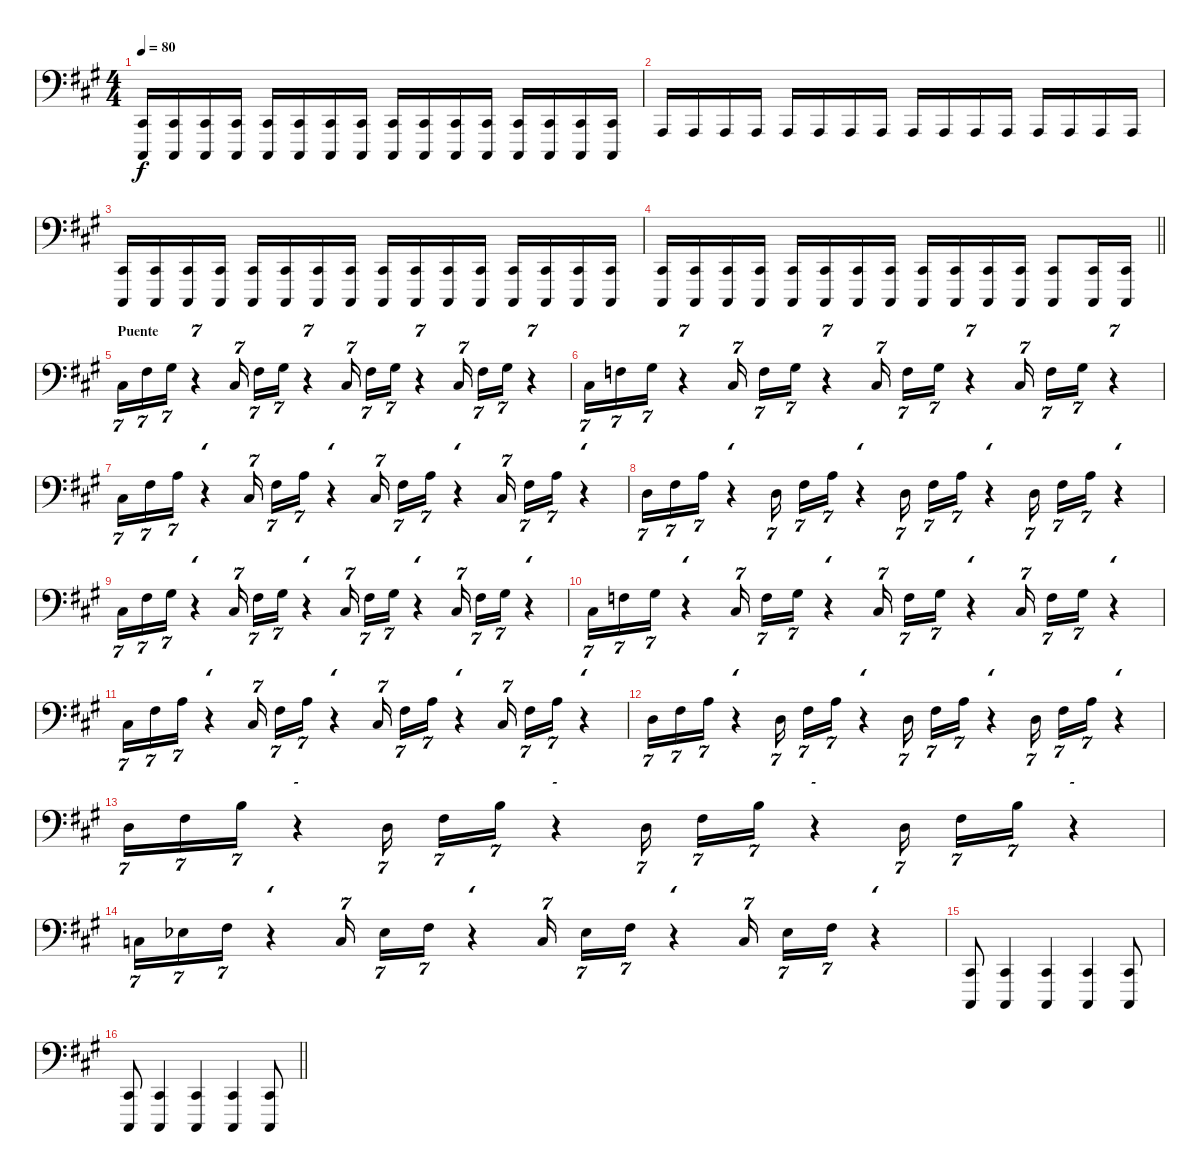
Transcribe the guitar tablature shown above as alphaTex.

\track "" {instrument acousticgrandpiano}
\staff {score}
\tuning (E2 B1 G1 D1 A0 E0 C0) {hide}
\ts (4 4)
\tempo 80
\clef f4
\ks f#minor
(4.5 1.7).16{ot 8vb dy f} (4.5 1.7).16{ot 8vb} (4.5 1.7).16{ot 8vb} (4.5 1.7).16{ot 8vb} (4.5 1.7).16{ot 8vb} (4.5 1.7).16{ot 8vb} (4.5 1.7).16{ot 8vb} (4.5 1.7).16{ot 8vb} (4.5 1.7).16{ot 8vb} (4.5 1.7).16{ot 8vb} (4.5 1.7).16{ot 8vb} (4.5 1.7).16{ot 8vb} (4.5 1.7).16{ot 8vb} (4.5 1.7).16{ot 8vb} (4.5 1.7).16{ot 8vb} (4.5 1.7).16{ot 8vb} |
0.5.16{ot 8vb} 0.5.16{ot 8vb} 0.5.16{ot 8vb} 0.5.16{ot 8vb} 0.5.16{ot 8vb} 0.5.16{ot 8vb} 0.5.16{ot 8vb} 0.5.16{ot 8vb} 0.5.16{ot 8vb} 0.5.16{ot 8vb} 0.5.16{ot 8vb} 0.5.16{ot 8vb} 0.5.16{ot 8vb} 0.5.16{ot 8vb} 0.5.16{ot 8vb} 0.5.16{ot 8vb} |
(4.5 1.7).16{ot 8vb} (4.5 1.7).16{ot 8vb} (4.5 1.7).16{ot 8vb} (4.5 1.7).16{ot 8vb} (4.5 1.7).16{ot 8vb} (4.5 1.7).16{ot 8vb} (4.5 1.7).16{ot 8vb} (4.5 1.7).16{ot 8vb} (4.5 1.7).16{ot 8vb} (4.5 1.7).16{ot 8vb} (4.5 1.7).16{ot 8vb} (4.5 1.7).16{ot 8vb} (4.5 1.7).16{ot 8vb} (4.5 1.7).16{ot 8vb} (4.5 1.7).16{ot 8vb} (4.5 1.7).16{ot 8vb} |
\barLineRight lightlight
(4.5 1.7).16{ot 8vb} (4.5 1.7).16{ot 8vb} (4.5 1.7).16{ot 8vb} (4.5 1.7).16{ot 8vb} (4.5 1.7).16{ot 8vb} (4.5 1.7).16{ot 8vb} (4.5 1.7).16{ot 8vb} (4.5 1.7).16{ot 8vb} (4.5 1.7).16{ot 8vb} (4.5 1.7).16{ot 8vb} (4.5 1.7).16{ot 8vb} (4.5 1.7).16{ot 8vb} (4.5 1.7).8{ot 8vb} (4.5 1.7).16{ot 8vb} (4.5 1.7).16{ot 8vb} |
\section ("" "Puente")
14.2.16{tu (7 4) volume 12} 14.1.16{tu (7 4)} 16.1.16{tu (7 4)} r.4{tu (7 4)} 14.2.16{tu (7 4)} 14.1.16{tu (7 4)} 16.1.16{tu (7 4)} r.4{tu (7 4)} 14.2.16{tu (7 4)} 14.1.16{tu (7 4)} 16.1.16{tu (7 4)} r.4{tu (7 4)} 14.2.16{tu (7 4)} 14.1.16{tu (7 4)} 16.1.16{tu (7 4)} r.4{tu (7 4)} |
14.2.16{tu (7 4)} 13.1.16{tu (7 4)} 16.1.16{tu (7 4)} r.4{tu (7 4)} 14.2.16{tu (7 4)} 13.1.16{tu (7 4)} 16.1.16{tu (7 4)} r.4{tu (7 4)} 14.2.16{tu (7 4)} 13.1.16{tu (7 4)} 16.1.16{tu (7 4)} r.4{tu (7 4)} 14.2.16{tu (7 4)} 13.1.16{tu (7 4)} 16.1.16{tu (7 4)} r.4{tu (7 4)} |
14.2.16{tu (7 4)} 14.1.16{tu (7 4)} 17.1.16{tu (7 4)} r.4{tu (7 4)} 14.2.16{tu (7 4)} 14.1.16{tu (7 4)} 17.1.16{tu (7 4)} r.4{tu (7 4)} 14.2.16{tu (7 4)} 14.1.16{tu (7 4)} 17.1.16{tu (7 4)} r.4{tu (7 4)} 14.2.16{tu (7 4)} 14.1.16{tu (7 4)} 17.1.16{tu (7 4)} r.4{tu (7 4)} |
15.2.16{tu (7 4)} 14.1.16{tu (7 4)} 17.1.16{tu (7 4)} r.4{tu (7 4)} 15.2.16{tu (7 4)} 14.1.16{tu (7 4)} 17.1.16{tu (7 4)} r.4{tu (7 4)} 15.2.16{tu (7 4)} 14.1.16{tu (7 4)} 17.1.16{tu (7 4)} r.4{tu (7 4)} 15.2.16{tu (7 4)} 14.1.16{tu (7 4)} 17.1.16{tu (7 4)} r.4{tu (7 4)} |
14.2.16{tu (7 4)} 14.1.16{tu (7 4)} 16.1.16{tu (7 4)} r.4{tu (7 4)} 14.2.16{tu (7 4)} 14.1.16{tu (7 4)} 16.1.16{tu (7 4)} r.4{tu (7 4)} 14.2.16{tu (7 4)} 14.1.16{tu (7 4)} 16.1.16{tu (7 4)} r.4{tu (7 4)} 14.2.16{tu (7 4)} 14.1.16{tu (7 4)} 16.1.16{tu (7 4)} r.4{tu (7 4)} |
14.2.16{tu (7 4)} 13.1.16{tu (7 4)} 16.1.16{tu (7 4)} r.4{tu (7 4)} 14.2.16{tu (7 4)} 13.1.16{tu (7 4)} 16.1.16{tu (7 4)} r.4{tu (7 4)} 14.2.16{tu (7 4)} 13.1.16{tu (7 4)} 16.1.16{tu (7 4)} r.4{tu (7 4)} 14.2.16{tu (7 4)} 13.1.16{tu (7 4)} 16.1.16{tu (7 4)} r.4{tu (7 4)} |
14.2.16{tu (7 4)} 14.1.16{tu (7 4)} 17.1.16{tu (7 4)} r.4{tu (7 4)} 14.2.16{tu (7 4)} 14.1.16{tu (7 4)} 17.1.16{tu (7 4)} r.4{tu (7 4)} 14.2.16{tu (7 4)} 14.1.16{tu (7 4)} 17.1.16{tu (7 4)} r.4{tu (7 4)} 14.2.16{tu (7 4)} 14.1.16{tu (7 4)} 17.1.16{tu (7 4)} r.4{tu (7 4)} |
15.2.16{tu (7 4)} 14.1.16{tu (7 4)} 17.1.16{tu (7 4)} r.4{tu (7 4)} 15.2.16{tu (7 4)} 14.1.16{tu (7 4)} 17.1.16{tu (7 4)} r.4{tu (7 4)} 15.2.16{tu (7 4)} 14.1.16{tu (7 4)} 17.1.16{tu (7 4)} r.4{tu (7 4)} 15.2.16{tu (7 4)} 14.1.16{tu (7 4)} 17.1.16{tu (7 4)} r.4{tu (7 4)} |
15.2.16{tu (7 4)} 14.1.16{tu (7 4)} 19.1.16{tu (7 4)} r.4{tu (7 4)} 19.3.16{tu (7 4)} 19.2.16{tu (7 4)} 19.1.16{tu (7 4)} r.4{tu (7 4)} 19.3.16{tu (7 4)} 19.2.16{tu (7 4)} 19.1.16{tu (7 4)} r.4{tu (7 4)} 19.3.16{tu (7 4)} 19.2.16{tu (7 4)} 19.1.16{tu (7 4)} r.4{tu (7 4)} |
17.3.16{tu (7 4)} 16.2{acc b}.16{tu (7 4)} 14.1.16{tu (7 4)} r.4{tu (7 4)} 13.2.16{tu (7 4)} 11.1{acc b}.16{tu (7 4)} 14.1.16{tu (7 4)} r.4{tu (7 4)} 13.2.16{tu (7 4)} 11.1{acc b}.16{tu (7 4)} 14.1.16{tu (7 4)} r.4{tu (7 4)} 13.2.16{tu (7 4)} 11.1{acc b}.16{tu (7 4)} 14.1.16{tu (7 4)} r.4{tu (7 4)} |
(4.5 1.7).8{ot 8vb volume 16} (4.5 1.7).4{ot 8vb} (4.5 1.7).4{ot 8vb} (4.5 1.7).4{ot 8vb} (4.5 1.7).8{ot 8vb} |
\barLineRight lightlight
(4.5 1.7).8{ot 8vb} (4.5 1.7).4{ot 8vb} (4.5 1.7).4{ot 8vb} (4.5 1.7).4{ot 8vb} (4.5 1.7).8{ot 8vb}
